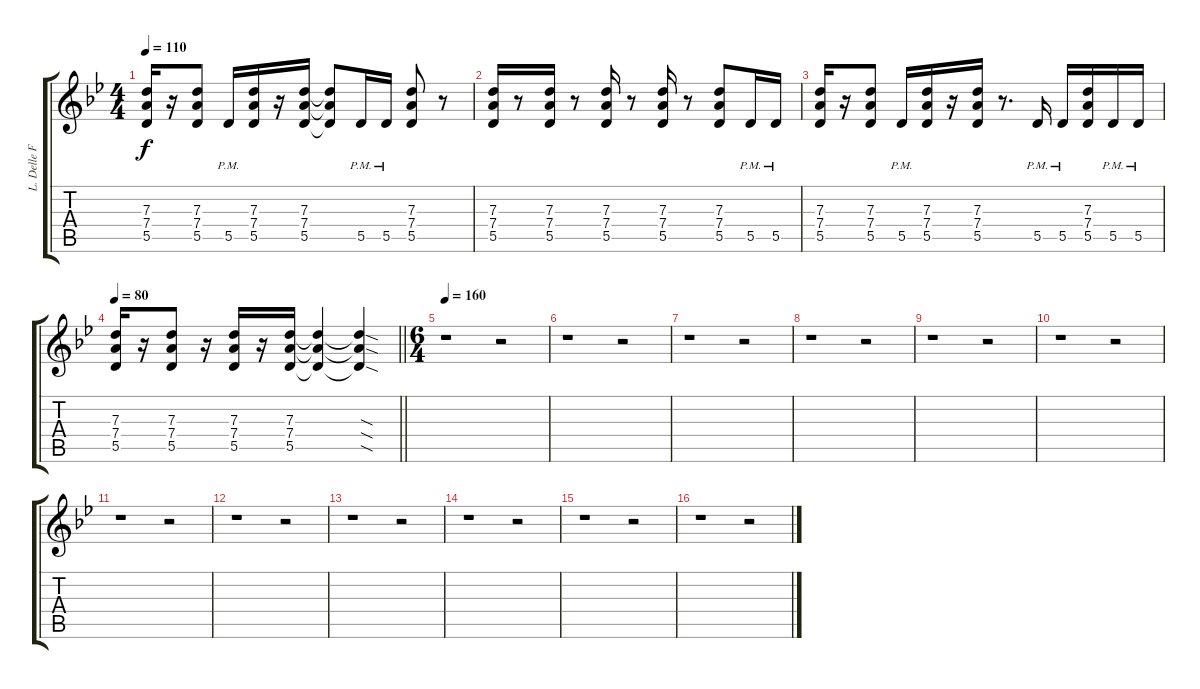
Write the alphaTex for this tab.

\track ("L. Delle Fave (Dist. Guitar L)" "L. Delle F") {instrument overdrivenguitar}
\staff {score tabs}
\tuning (E4 B3 G3 D3 A2 E2) {hide}
\ts (4 4)
\tempo 110
\clef g2
\ks gminor
(7.3 7.4 5.5).16{dy f} r.16 (7.3 7.4 5.5).8 5.5{pm}.16 (7.3 7.4 5.5).16 r.16 (7.3 7.4 5.5).16 (7.3{t} 7.4{t} 5.5{t}).8 5.5{pm}.16 5.5{pm}.16 (7.3 7.4 5.5).8 r.8 |
(7.3 7.4 5.5).16 r.8 (7.3 7.4 5.5).16 r.8 (7.3 7.4 5.5).16 r.8 (7.3 7.4 5.5).16 r.8 (7.3 7.4 5.5).8 5.5{pm}.16 5.5{pm}.16 |
(7.3 7.4 5.5).16 r.16 (7.3 7.4 5.5).8 5.5{pm}.16 (7.3 7.4 5.5).16 r.16 (7.3 7.4 5.5).16 r.8{d} 5.5{pm}.16 5.5{pm}.16 (7.3 7.4 5.5).16 5.5{pm}.16 5.5{pm}.16 |
\tempo 80
\barLineRight lightlight
(7.3 7.4 5.5).16 r.16 (7.3 7.4 5.5).8 r.16 (7.3 7.4 5.5).16 r.16 (7.3 7.4 5.5).16 (7.3{t} 7.4{t} 5.5{t}).4 (7.3{sod t} 7.4{sod t} 5.5{sod t}).4 |
\ts (6 4)
\tempo 160
r.1 r.2 |
r.1 r.2 |
r.1 r.2 |
r.1 r.2 |
r.1 r.2 |
r.1 r.2 |
r.1 r.2 |
r.1 r.2 |
r.1 r.2 |
r.1 r.2 |
r.1 r.2 |
r.1 r.2
